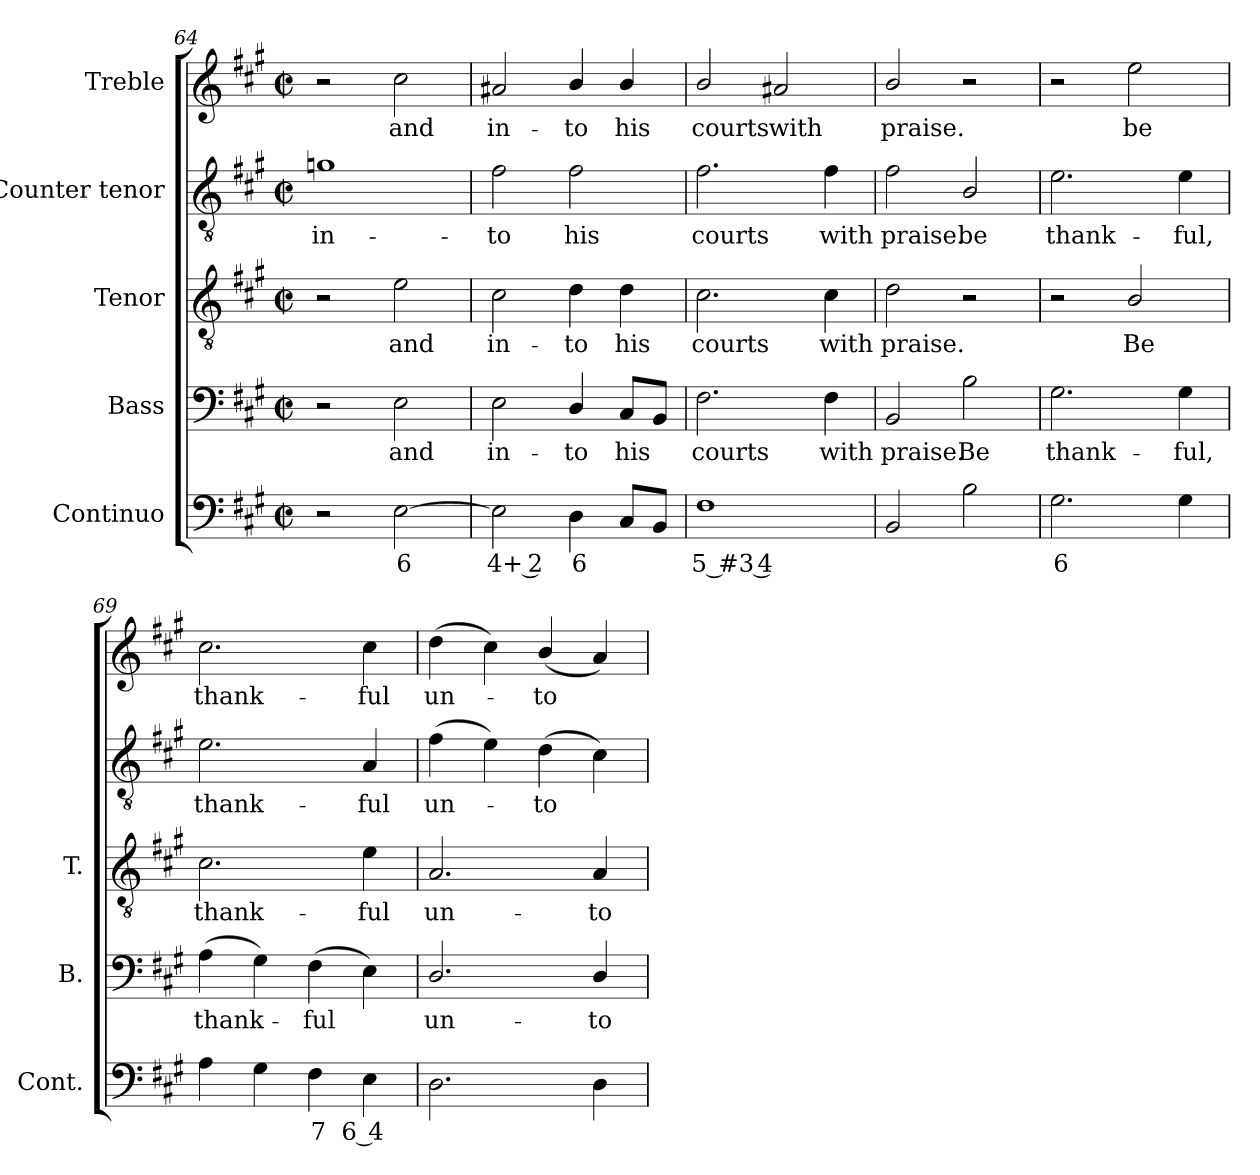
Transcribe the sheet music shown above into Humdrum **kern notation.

**kern	**text	**kern	**text	**kern	**text	**kern	**text	**kern	**text
*part5	*part5	*part4	*part4	*part3	*part3	*part2	*part2	*part1	*part1
*staff5	*staff5	*staff4	*staff4	*staff3	*staff3	*staff2	*staff2	*staff1	*staff1
*I"Continuo	*	*I"Bass	*	*I"Tenor	*	*I"Counter tenor	*	*I"Treble	*
*I'Cont.	*	*I'B.	*	*I'T.	*	*	*	*	*
*clefF4	*	*clefF4	*	*clefGv2	*	*clefGv2	*	*clefG2	*
*	*	*	*	*ITrd7c12	*	*ITrd7c12	*	*	*
*k[f#c#g#]	*	*k[f#c#g#]	*	*k[f#c#g#]	*	*k[f#c#g#]	*	*k[f#c#g#]	*
*A:	*	*A:	*	*A:	*	*A:	*	*A:	*
*M2/2	*	*M2/2	*	*M2/2	*	*M2/2	*	*M2/2	*
*met(c|)	*	*met(c|)	*	*met(c|)	*	*met(c|)	*	*met(c|)	*
=64	=64	=64	=64	=64	=64	=64	=64	=64	=64
!	!	!	!	!	!	!	!LO:LY:b:color=#000000	!	!
2r	.	2r	.	2r	.	1Gni	in-	2r	.
!	!LO:LY:b:color=#000000	!	!	!	!	!	!	!	!
!	!	!	!LO:LY:b:color=#000000	!	!	!	!	!	!
!	!	!	!	!	!LO:LY:b:color=#000000	!	!	!	!
!	!	!	!	!	!	!	!	!	!LO:LY:b:color=#000000
[2Ei\	6	2Ei\	and	2Ei\	and	.	.	2cc#i\	and
=65	=65	=65	=65	=65	=65	=65	=65	=65	=65
!	!LO:LY:b:color=#000000	!	!	!	!	!	!	!	!
!	!	!	!LO:LY:b:color=#000000	!	!	!	!	!	!
!	!	!	!	!	!LO:LY:b:color=#000000	!	!	!	!
!	!	!	!	!	!	!	!LO:LY:b:color=#000000	!	!
!	!	!	!	!	!	!	!	!	!LO:LY:b:color=#000000
2Ei\]	4+ 2	2Ei\	in-	2C#i\	in-	2F#i\	-to	2a#Xi/	in-
!	!LO:LY:b:color=#000000	!	!	!	!	!	!	!	!
!	!	!	!LO:LY:b:color=#000000	!	!	!	!	!	!
!	!	!	!	!	!LO:LY:b:color=#000000	!	!	!	!
!	!	!	!	!	!	!	!LO:LY:b:color=#000000	!	!
!	!	!	!	!	!	!	!	!	!LO:LY:b:color=#000000
4Di\	6	4Di/	-to	4Di\	-to	2F#i\	his	4bi/	-to
!	!LO:LY:b:color=#000000	!	!	!	!	!	!	!	!
!	!	!	!LO:LY:b:color=#000000	!	!	!	!	!	!
!	!	!	!	!	!LO:LY:b:color=#000000	!	!	!	!
!	!	!	!	!	!	!	!	!	!LO:LY:b:color=#000000
8C#i/L	---	8C#i/L	his	4Di\	his	.	.	4bi/	his
8BBi/J	.	8BBi/J	.	.	.	.	.	.	.
=66	=66	=66	=66	=66	=66	=66	=66	=66	=66
!	!LO:LY:b:color=#000000	!	!	!	!	!	!	!	!
!	!	!	!LO:LY:b:color=#000000	!	!	!	!	!	!
!	!	!	!	!	!LO:LY:b:color=#000000	!	!	!	!
!	!	!	!	!	!	!	!LO:LY:b:color=#000000	!	!
!	!	!	!	!	!	!	!	!	!LO:LY:b:color=#000000
1F#i	5 #3 4	2.F#i\	courts	2.C#i\	courts	2.F#i\	courts	2bi/	courts
!	!	!	!	!	!	!	!	!	!LO:LY:b:color=#000000
.	.	.	.	.	.	.	.	2a#Xi/	with
!	!	!	!LO:LY:b:color=#000000	!	!	!	!	!	!
!	!	!	!	!	!LO:LY:b:color=#000000	!	!	!	!
!	!	!	!	!	!	!	!LO:LY:b:color=#000000	!	!
.	.	4F#i\	with	4C#i\	with	4F#i\	with	.	.
=67	=67	=67	=67	=67	=67	=67	=67	=67	=67
!	!	!	!LO:LY:b:color=#000000	!	!	!	!	!	!
!	!	!	!	!	!LO:LY:b:color=#000000	!	!	!	!
!	!	!	!	!	!	!	!LO:LY:b:color=#000000	!	!
!	!	!	!	!	!	!	!	!	!LO:LY:b:color=#000000
2BBi/	.	2BBi/	praise.	2Di\	praise.	2F#i\	praise.	2bi/	praise.
!	!	!	!LO:LY:b:color=#000000	!	!	!	!	!	!
!	!	!	!	!	!	!	!LO:LY:b:color=#000000	!	!
2Bi\	.	2Bi\	Be	2r	.	2BBi/	be	2r	.
!!LO:LB:g=z
=68	=68	=68	=68	=68	=68	=68	=68	=68	=68
!	!LO:LY:b:color=#000000	!	!	!	!	!	!	!	!
!	!	!	!LO:LY:b:color=#000000	!	!	!	!	!	!
!	!	!	!	!	!	!	!LO:LY:b:color=#000000	!	!
2.G#i\	6	2.G#i\	thank-	2r	.	2.Ei\	thank-	2r	.
!	!	!	!	!	!LO:LY:b:color=#000000	!	!	!	!
!	!	!	!	!	!	!	!	!	!LO:LY:b:color=#000000
.	.	.	.	2BBi/	Be	.	.	2eei\	be
!	!	!	!LO:LY:b:color=#000000	!	!	!	!	!	!
!	!	!	!	!	!	!	!LO:LY:b:color=#000000	!	!
4G#i\	.	4G#i\	-ful,	.	.	4Ei\	-ful,	.	.
=69	=69	=69	=69	=69	=69	=69	=69	=69	=69
!	!	!	!LO:LY:b:color=#000000	!	!	!	!	!	!
!	!	!	!	!	!LO:LY:b:color=#000000	!	!	!	!
!	!	!	!	!	!	!	!LO:LY:b:color=#000000	!	!
!	!	!	!	!	!	!	!	!	!LO:LY:b:color=#000000
4Ai\	.	(4Ai\	thank-	2.C#i\	thank-	2.Ei\	thank-	2.cc#i\	thank-
4G#i\	.	4G#i\)	.	.	.	.	.	.	.
!	!LO:LY:b:color=#000000	!	!	!	!	!	!	!	!
!	!	!	!LO:LY:b:color=#000000	!	!	!	!	!	!
4F#i\	7	(4F#i\	-ful	.	.	.	.	.	.
!	!LO:LY:b:color=#000000	!	!	!	!	!	!	!	!
!	!	!	!	!	!LO:LY:b:color=#000000	!	!	!	!
!	!	!	!	!	!	!	!LO:LY:b:color=#000000	!	!
!	!	!	!	!	!	!	!	!	!LO:LY:b:color=#000000
4Ei\	6 4	4Ei\)	.	4Ei\	-ful	4AAi/	-ful	4cc#i\	-ful
=70	=70	=70	=70	=70	=70	=70	=70	=70	=70
!	!	!	!LO:LY:b:color=#000000	!	!	!	!	!	!
!	!	!	!	!	!LO:LY:b:color=#000000	!	!	!	!
!	!	!	!	!	!	!	!LO:LY:b:color=#000000	!	!
!	!	!	!	!	!	!	!	!	!LO:LY:b:color=#000000
2.Di\	.	2.Di/	un-	2.AAi/	un-	(4F#i\	un-	(4ddi\	un-
.	.	.	.	.	.	4Ei\)	.	4cc#i\)	.
!	!	!	!	!	!	!	!LO:LY:b:color=#000000	!	!
!	!	!	!	!	!	!	!	!	!LO:LY:b:color=#000000
.	.	.	.	.	.	(4Di\	-to	(4bi/	-to
!	!	!	!LO:LY:b:color=#000000	!	!	!	!	!	!
!	!	!	!	!	!LO:LY:b:color=#000000	!	!	!	!
4Di\	.	4Di/	-to	4AAi/	-to	4C#i\)	.	4ai/)	.
=	=	=	=	=	=	=	=	=	=
*-	*-	*-	*-	*-	*-	*-	*-	*-	*-
